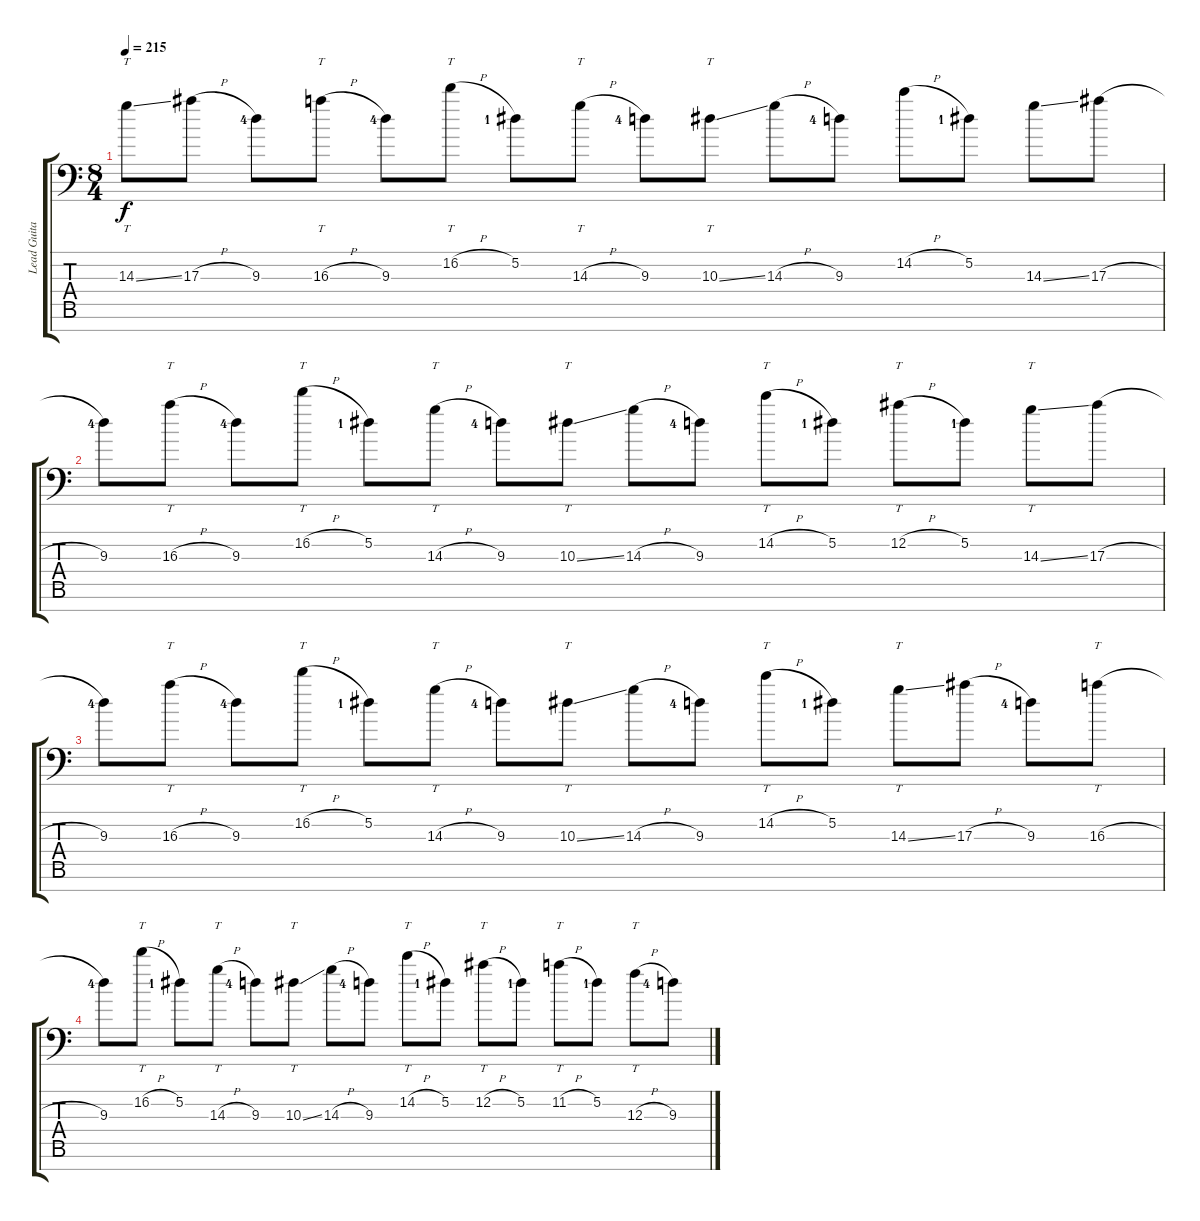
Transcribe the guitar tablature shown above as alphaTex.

\track ("Lead Guitar #2" "Lead Guita") {instrument distortionguitar}
\staff {score tabs}
\tuning (Eb4 Bb3 F3 Eb3 Bb2 F2 Bb1) {hide}
\ts (8 4)
\tempo 215
\clef f4
\ks c
14.3{ss}.8{tt dy f volume 5} 17.3{h}.8 9.3{lf 5}.8 16.3{h}.8{tt} 9.3{lf 5}.8 16.2{h}.8{tt} 5.2{lf 2}.8 14.3{h}.8{tt} 9.3{lf 5}.8 10.3{ss}.8{tt} 14.3{h}.8 9.3{lf 5}.8 14.2{h}.8 5.2{lf 2}.8 14.3{ss}.8 17.3{h}.8 |
9.3{lf 5}.8 16.3{h}.8{tt} 9.3{lf 5}.8 16.2{h}.8{tt} 5.2{lf 2}.8 14.3{h}.8{tt} 9.3{lf 5}.8 10.3{ss}.8{tt} 14.3{h}.8 9.3{lf 5}.8 14.2{h}.8{tt} 5.2{lf 2}.8 12.2{h}.8{tt} 5.2{lf 2}.8 14.3{ss}.8{tt} 17.3{h}.8 |
9.3{lf 5}.8{volume 3} 16.3{h}.8{tt} 9.3{lf 5}.8 16.2{h}.8{tt} 5.2{lf 2}.8 14.3{h}.8{tt} 9.3{lf 5}.8 10.3{ss}.8{tt} 14.3{h}.8 9.3{lf 5}.8 14.2{h}.8{tt} 5.2{lf 2}.8 14.3{ss}.8{tt} 17.3{h}.8 9.3{lf 5}.8 16.3{h}.8{tt} |
9.3{lf 5}.8 16.2{h}.8{tt} 5.2{lf 2}.8 14.3{h}.8{tt} 9.3{lf 5}.8 10.3{ss}.8{tt} 14.3{h}.8 9.3{lf 5}.8 14.2{h}.8{tt} 5.2{lf 2}.8 12.2{h}.8{tt} 5.2{lf 2}.8 11.2{h}.8{tt} 5.2{lf 2}.8 12.3{h}.8{tt} 9.3{lf 5}.8
